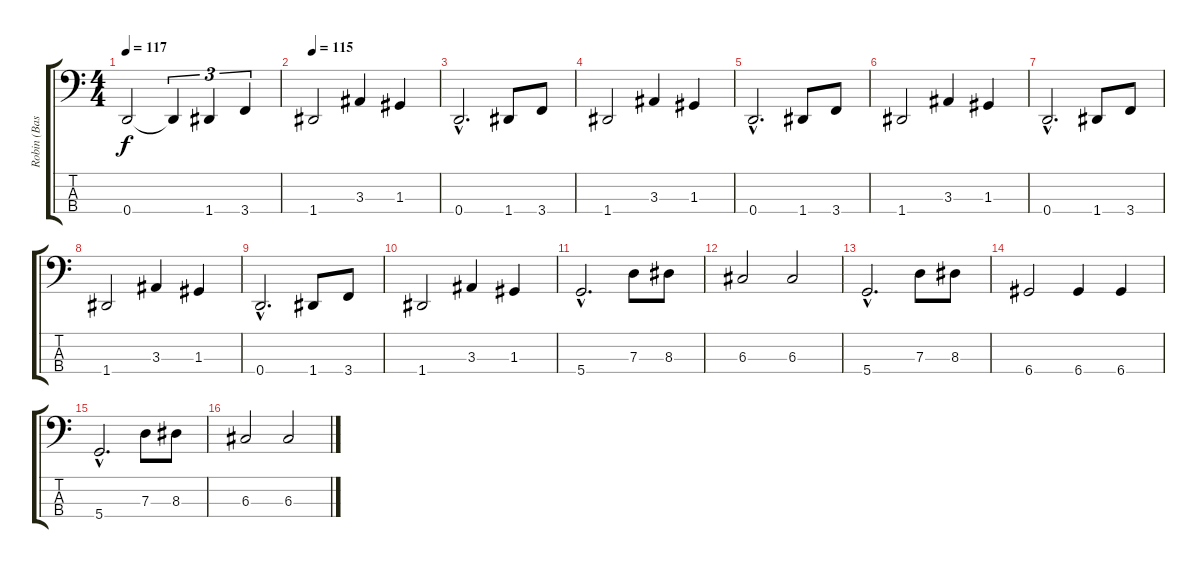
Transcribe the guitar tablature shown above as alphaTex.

\track ("Robin (Bass)" "Robin (Bas") {instrument electricbasspick}
\staff {score tabs}
\tuning (F2 C2 G1 D1) {hide}
\ts (4 4)
\tempo 117
\clef f4
\ks c
0.4.2{dy f} 0.4{t}.4{tu (3 2)} 1.4.4{tu (3 2)} 3.4.4{tu (3 2)} |
\tempo 115
1.4.2 3.3.4 1.3.4 |
0.4{hac}.2{d} 1.4.8 3.4.8 |
1.4.2 3.3.4 1.3.4 |
0.4{hac}.2{d} 1.4.8 3.4.8 |
1.4.2 3.3.4 1.3.4 |
0.4{hac}.2{d} 1.4.8 3.4.8 |
1.4.2 3.3.4 1.3.4 |
0.4{hac}.2{d} 1.4.8 3.4.8 |
1.4.2 3.3.4 1.3.4 |
5.4{hac}.2{d} 7.3.8 8.3.8 |
6.3.2 6.3.2 |
5.4{hac}.2{d} 7.3.8 8.3.8 |
6.4.2 6.4.4 6.4.4 |
5.4{hac}.2{d} 7.3.8 8.3.8 |
6.3.2 6.3.2
